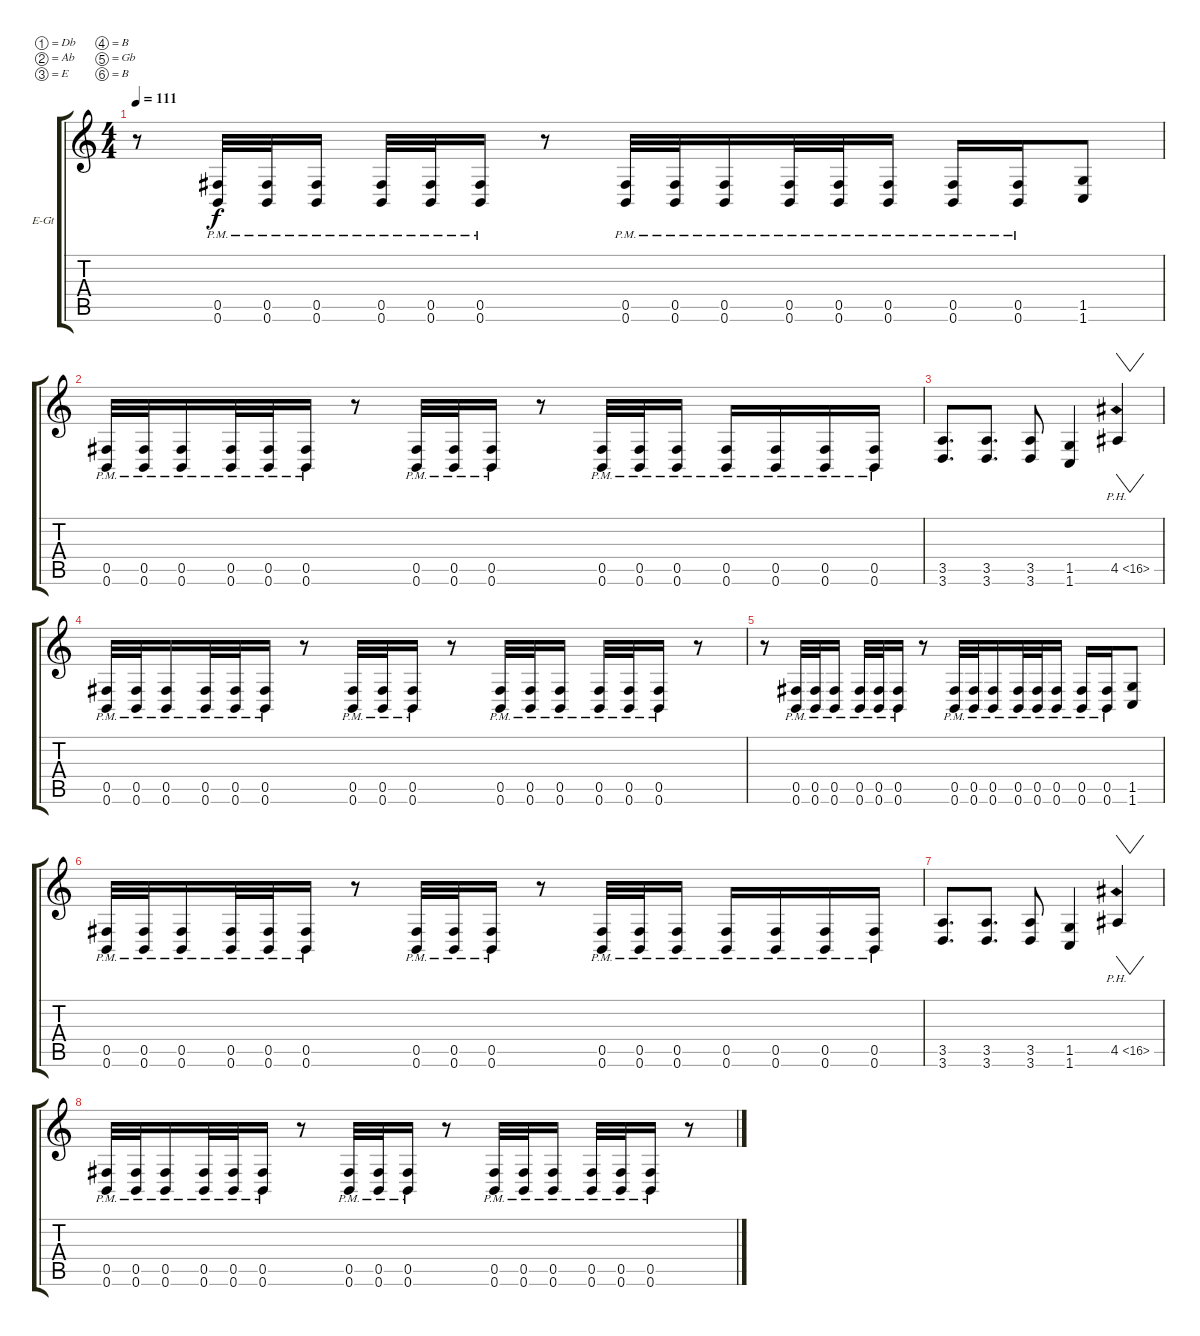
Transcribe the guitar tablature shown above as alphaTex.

\bracketExtendMode groupsimilarinstruments
\firstSystemTrackNameOrientation horizontal
\otherSystemsTrackNameOrientation horizontal
\track ("Ben Orum (Guitar)" "E-Gt") {instrument overdrivenguitar}
\staff {score tabs}
\tuning (Db4 Ab3 E3 B2 Gb2 B1)
\ts (4 4)
\tempo 111
\clef g2
\ks c
r.8{dy f} (0.5{pm} 0.6{pm}).32 (0.5{pm} 0.6{pm}).32 (0.5{pm} 0.6{pm}).16 (0.5{pm} 0.6{pm}).32 (0.5{pm} 0.6{pm}).32 (0.5{pm} 0.6{pm}).16 r.8 (0.5{pm} 0.6{pm}).32 (0.5{pm} 0.6{pm}).32 (0.5{pm} 0.6{pm}).16 (0.5{pm} 0.6{pm}).32 (0.5{pm} 0.6{pm}).32 (0.5{pm} 0.6{pm}).16 (0.5{pm} 0.6{pm}).16 (0.5{pm} 0.6{pm}).16 (1.5 1.6).8 |
(0.5{pm} 0.6{pm}).32 (0.5{pm} 0.6{pm}).32 (0.5{pm} 0.6{pm}).16 (0.5{pm} 0.6{pm}).32 (0.5{pm} 0.6{pm}).32 (0.5{pm} 0.6{pm}).16 r.8 (0.5{pm} 0.6{pm}).32 (0.5{pm} 0.6{pm}).32 (0.5{pm} 0.6{pm}).16 r.8 (0.5{pm} 0.6{pm}).32 (0.5{pm} 0.6{pm}).32 (0.5{pm} 0.6{pm}).16 (0.5{pm} 0.6{pm}).16 (0.5{pm} 0.6{pm}).16 (0.5{pm} 0.6{pm}).16 (0.5{pm} 0.6{pm}).16 |
(3.5 3.6).8{d} (3.5 3.6).8{d} (3.5 3.6).8 (1.5 1.6).4 4.5{ph 12}.4{vw} |
(0.5{pm} 0.6{pm}).32 (0.5{pm} 0.6{pm}).32 (0.5{pm} 0.6{pm}).16 (0.5{pm} 0.6{pm}).32 (0.5{pm} 0.6{pm}).32 (0.5{pm} 0.6{pm}).16 r.8 (0.5{pm} 0.6{pm}).32 (0.5{pm} 0.6{pm}).32 (0.5{pm} 0.6{pm}).16 r.8 (0.5{pm} 0.6{pm}).32 (0.5{pm} 0.6{pm}).32 (0.5{pm} 0.6{pm}).16 (0.5{pm} 0.6{pm}).32 (0.5{pm} 0.6{pm}).32 (0.5{pm} 0.6{pm}).16 r.8 |
r.8 (0.5{pm} 0.6{pm}).32 (0.5{pm} 0.6{pm}).32 (0.5{pm} 0.6{pm}).16 (0.5{pm} 0.6{pm}).32 (0.5{pm} 0.6{pm}).32 (0.5{pm} 0.6{pm}).16 r.8 (0.5{pm} 0.6{pm}).32 (0.5{pm} 0.6{pm}).32 (0.5{pm} 0.6{pm}).16 (0.5{pm} 0.6{pm}).32 (0.5{pm} 0.6{pm}).32 (0.5{pm} 0.6{pm}).16 (0.5{pm} 0.6{pm}).16 (0.5{pm} 0.6{pm}).16 (1.5 1.6).8 |
(0.5{pm} 0.6{pm}).32 (0.5{pm} 0.6{pm}).32 (0.5{pm} 0.6{pm}).16 (0.5{pm} 0.6{pm}).32 (0.5{pm} 0.6{pm}).32 (0.5{pm} 0.6{pm}).16 r.8 (0.5{pm} 0.6{pm}).32 (0.5{pm} 0.6{pm}).32 (0.5{pm} 0.6{pm}).16 r.8 (0.5{pm} 0.6{pm}).32 (0.5{pm} 0.6{pm}).32 (0.5{pm} 0.6{pm}).16 (0.5{pm} 0.6{pm}).16 (0.5{pm} 0.6{pm}).16 (0.5{pm} 0.6{pm}).16 (0.5{pm} 0.6{pm}).16 |
(3.5 3.6).8{d} (3.5 3.6).8{d} (3.5 3.6).8 (1.5 1.6).4 4.5{ph 12}.4{vw} |
(0.5{pm} 0.6{pm}).32 (0.5{pm} 0.6{pm}).32 (0.5{pm} 0.6{pm}).16 (0.5{pm} 0.6{pm}).32 (0.5{pm} 0.6{pm}).32 (0.5{pm} 0.6{pm}).16 r.8 (0.5{pm} 0.6{pm}).32 (0.5{pm} 0.6{pm}).32 (0.5{pm} 0.6{pm}).16 r.8 (0.5{pm} 0.6{pm}).32 (0.5{pm} 0.6{pm}).32 (0.5{pm} 0.6{pm}).16 (0.5{pm} 0.6{pm}).32 (0.5{pm} 0.6{pm}).32 (0.5{pm} 0.6{pm}).16 r.8
